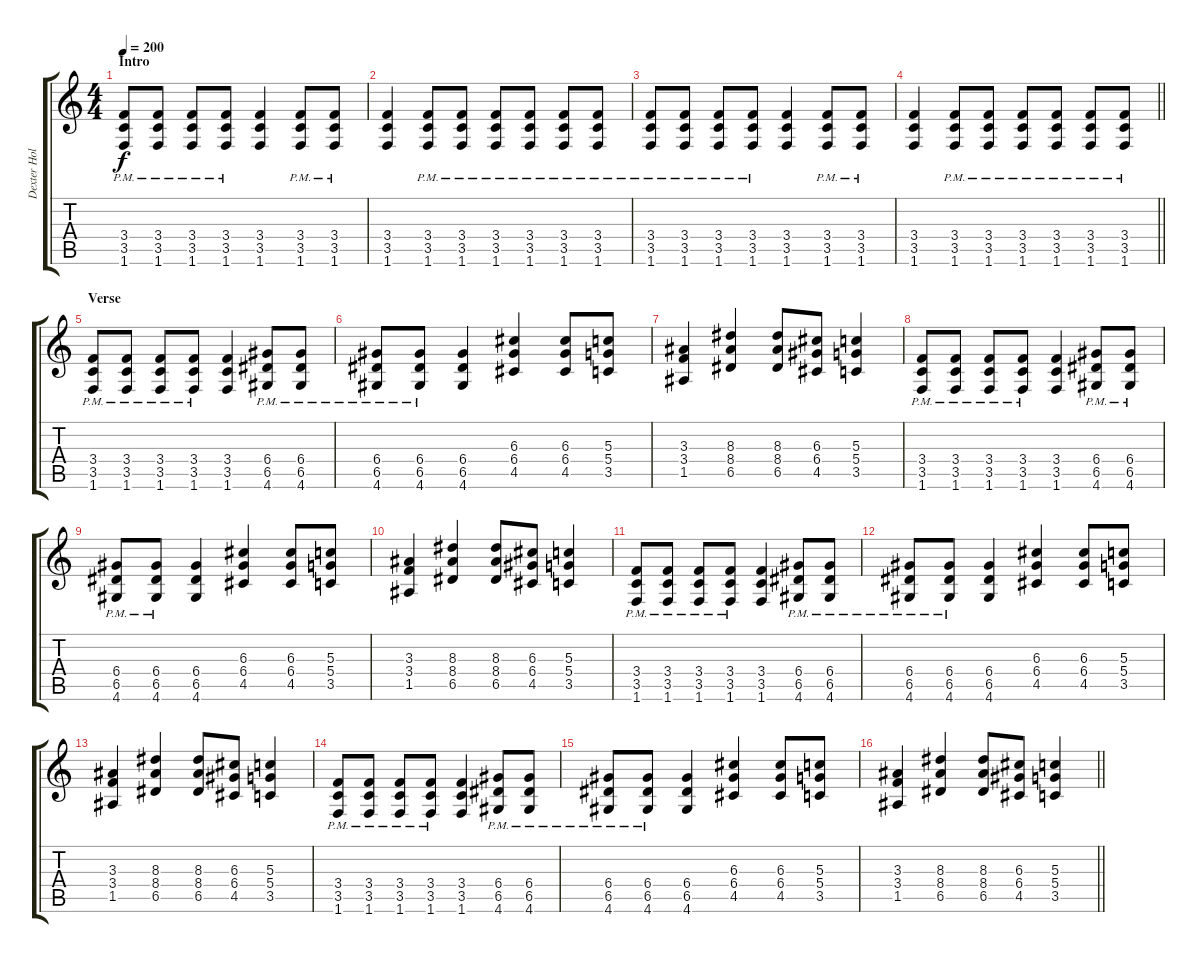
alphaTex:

\track ("Dexter Holland" "Dexter Hol") {instrument distortionguitar}
\staff {score tabs}
\tuning (E4 B3 G3 D3 A2 E2) {hide}
\ts (4 4)
\section ("" "Intro")
\tempo 200
\clef g2
\ks c
(3.4{pm} 3.5{pm} 1.6{pm}).8{dy f instrument distortionguitar} (3.4{pm} 3.5{pm} 1.6{pm}).8 (3.4{pm} 3.5{pm} 1.6{pm}).8 (3.4{pm} 3.5{pm} 1.6{pm}).8 (3.4 3.5 1.6).4 (3.4{pm} 3.5{pm} 1.6{pm}).8 (3.4{pm} 3.5{pm} 1.6{pm}).8 |
(3.4 3.5 1.6).4 (3.4{pm} 3.5{pm} 1.6{pm}).8 (3.4{pm} 3.5{pm} 1.6{pm}).8 (3.4{pm} 3.5{pm} 1.6{pm}).8 (3.4{pm} 3.5{pm} 1.6{pm}).8 (3.4{pm} 3.5{pm} 1.6{pm}).8 (3.4{pm} 3.5{pm} 1.6{pm}).8 |
(3.4{pm} 3.5{pm} 1.6{pm}).8 (3.4{pm} 3.5{pm} 1.6{pm}).8 (3.4{pm} 3.5{pm} 1.6{pm}).8 (3.4{pm} 3.5{pm} 1.6{pm}).8 (3.4 3.5 1.6).4 (3.4{pm} 3.5{pm} 1.6{pm}).8 (3.4{pm} 3.5{pm} 1.6{pm}).8 |
\barLineRight lightlight
(3.4 3.5 1.6).4 (3.4{pm} 3.5{pm} 1.6{pm}).8 (3.4{pm} 3.5{pm} 1.6{pm}).8 (3.4{pm} 3.5{pm} 1.6{pm}).8 (3.4{pm} 3.5{pm} 1.6{pm}).8 (3.4{pm} 3.5{pm} 1.6{pm}).8 (3.4{pm} 3.5{pm} 1.6{pm}).8 |
\section ("" "Verse")
(3.4{pm} 3.5{pm} 1.6{pm}).8 (3.4{pm} 3.5{pm} 1.6{pm}).8 (3.4{pm} 3.5{pm} 1.6{pm}).8 (3.4{pm} 3.5{pm} 1.6{pm}).8 (3.4 3.5 1.6).4 (6.4{pm} 6.5{pm} 4.6{pm}).8 (6.4{pm} 6.5{pm} 4.6{pm}).8 |
(6.4{pm} 6.5{pm} 4.6{pm}).8 (6.4{pm} 6.5{pm} 4.6{pm}).8 (6.4 6.5 4.6).4 (6.3 6.4 4.5).4 (6.3 6.4 4.5).8 (5.3 5.4 3.5).8 |
(3.3 3.4 1.5).4 (8.3 8.4 6.5).4 (8.3 8.4 6.5).8 (6.3 6.4 4.5).8 (5.3 5.4 3.5).4 |
(3.4{pm} 3.5{pm} 1.6{pm}).8 (3.4{pm} 3.5{pm} 1.6{pm}).8 (3.4{pm} 3.5{pm} 1.6{pm}).8 (3.4{pm} 3.5{pm} 1.6{pm}).8 (3.4 3.5 1.6).4 (6.4{pm} 6.5{pm} 4.6{pm}).8 (6.4{pm} 6.5{pm} 4.6{pm}).8 |
(6.4{pm} 6.5{pm} 4.6{pm}).8 (6.4{pm} 6.5{pm} 4.6{pm}).8 (6.4 6.5 4.6).4 (6.3 6.4 4.5).4 (6.3 6.4 4.5).8 (5.3 5.4 3.5).8 |
(3.3 3.4 1.5).4 (8.3 8.4 6.5).4 (8.3 8.4 6.5).8 (6.3 6.4 4.5).8 (5.3 5.4 3.5).4 |
(3.4{pm} 3.5{pm} 1.6{pm}).8 (3.4{pm} 3.5{pm} 1.6{pm}).8 (3.4{pm} 3.5{pm} 1.6{pm}).8 (3.4{pm} 3.5{pm} 1.6{pm}).8 (3.4 3.5 1.6).4 (6.4{pm} 6.5{pm} 4.6{pm}).8 (6.4{pm} 6.5{pm} 4.6{pm}).8 |
(6.4{pm} 6.5{pm} 4.6{pm}).8 (6.4{pm} 6.5{pm} 4.6{pm}).8 (6.4 6.5 4.6).4 (6.3 6.4 4.5).4 (6.3 6.4 4.5).8 (5.3 5.4 3.5).8 |
(3.3 3.4 1.5).4 (8.3 8.4 6.5).4 (8.3 8.4 6.5).8 (6.3 6.4 4.5).8 (5.3 5.4 3.5).4 |
(3.4{pm} 3.5{pm} 1.6{pm}).8 (3.4{pm} 3.5{pm} 1.6{pm}).8 (3.4{pm} 3.5{pm} 1.6{pm}).8 (3.4{pm} 3.5{pm} 1.6{pm}).8 (3.4 3.5 1.6).4 (6.4{pm} 6.5{pm} 4.6{pm}).8 (6.4{pm} 6.5{pm} 4.6{pm}).8 |
(6.4{pm} 6.5{pm} 4.6{pm}).8 (6.4{pm} 6.5{pm} 4.6{pm}).8 (6.4 6.5 4.6).4 (6.3 6.4 4.5).4 (6.3 6.4 4.5).8 (5.3 5.4 3.5).8 |
\barLineRight lightlight
(3.3 3.4 1.5).4 (8.3 8.4 6.5).4 (8.3 8.4 6.5).8 (6.3 6.4 4.5).8 (5.3 5.4 3.5).4
